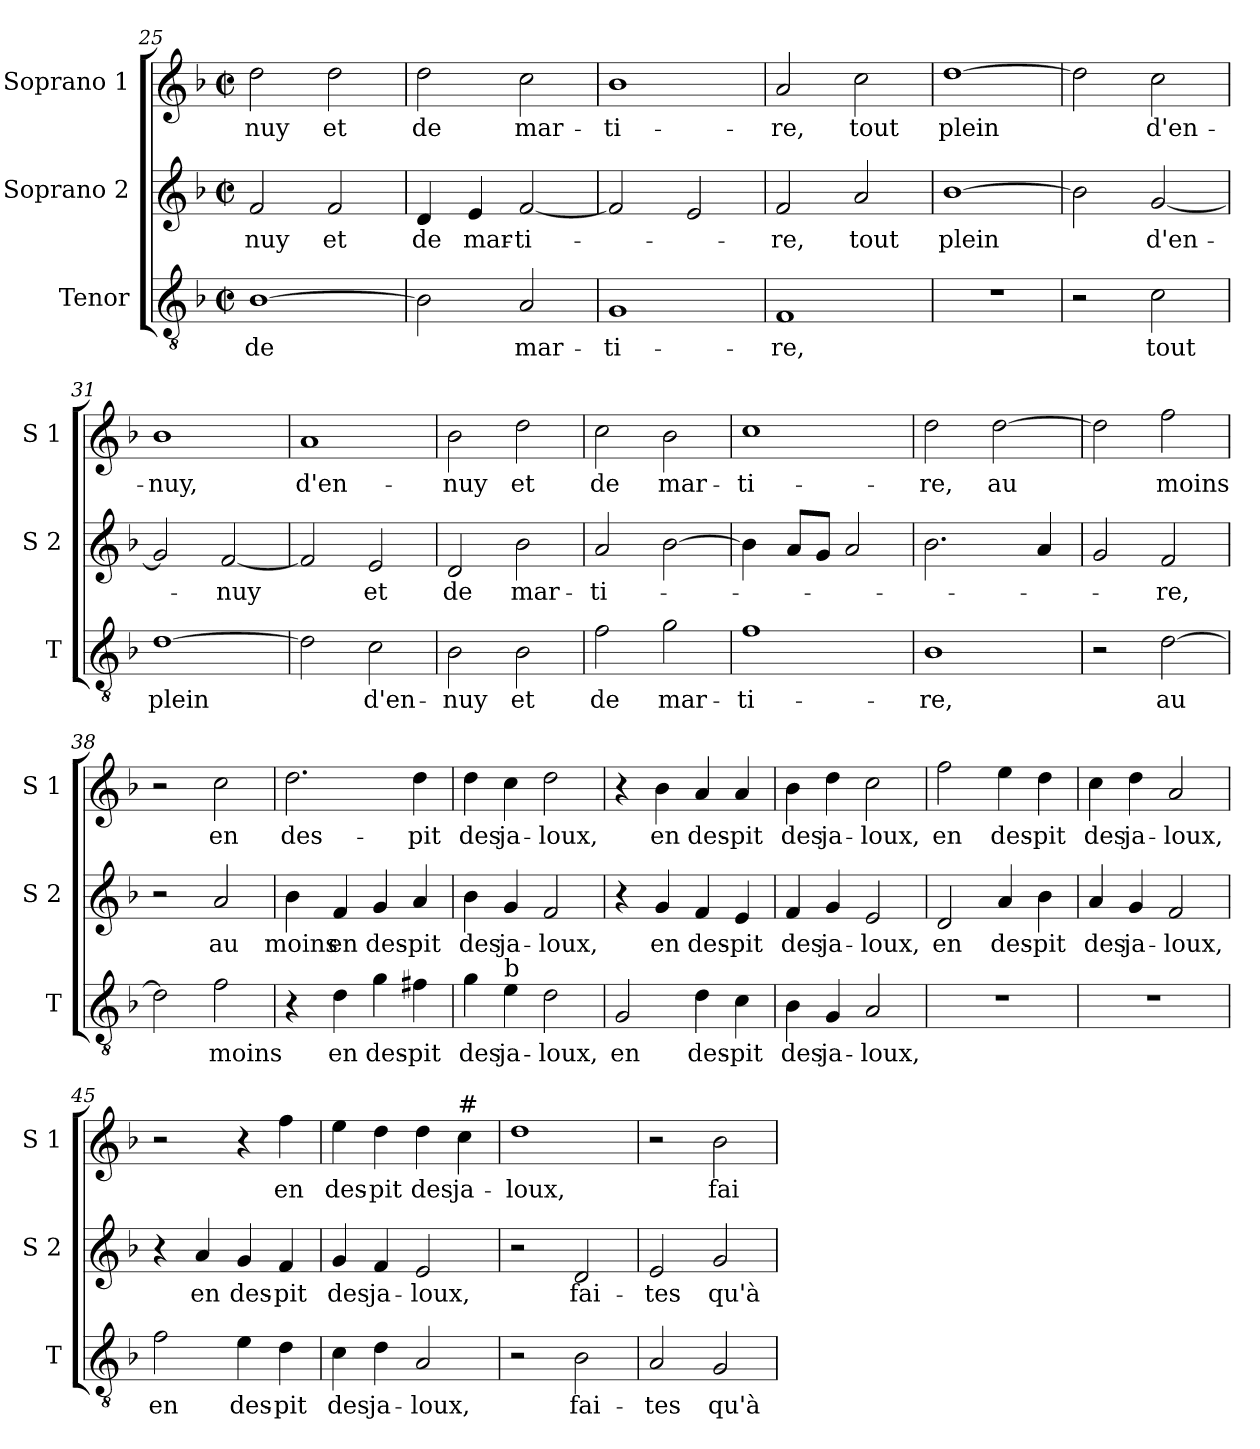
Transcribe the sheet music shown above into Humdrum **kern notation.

**kern	**text	**kern	**text	**kern	**text
*part3	*part3	*part2	*part2	*part1	*part1
*staff3	*staff3	*staff2	*staff2	*staff1	*staff1
*I"Tenor	*	*I"Soprano 2	*	*I"Soprano 1	*
*I'T	*	*I'S 2	*	*I'S 1	*
*clefGv2	*	*clefG2	*	*clefG2	*
*k[b-]	*	*k[b-]	*	*k[b-]	*
*F:	*	*F:	*	*F:	*
*M2/2	*	*M2/2	*	*M2/2	*
*met(c|)	*	*met(c|)	*	*met(c|)	*
=25	=25	=25	=25	=25	=25
!	!LO:LY:b	!	!LO:LY:b	!	!LO:LY:b
[1B-	de	2f/	-nuy	2dd\	-nuy
!	!	!	!LO:LY:b	!	!LO:LY:b
.	.	2f/	et	2dd\	et
=26	=26	=26	=26	=26	=26
!	!	!	!LO:LY:b	!	!LO:LY:b
2B-\]	.	4d/	de	2dd\	de
!	!	!	!LO:LY:b	!	!
.	.	4e/	mar-	.	.
!	!LO:LY:b	!	!LO:LY:b	!	!LO:LY:b
2A/	mar-	[2f/	-ti-	2cc\	mar-
=27	=27	=27	=27	=27	=27
!	!LO:LY:b	!	!	!	!LO:LY:b
1G	-ti-	2f/]	.	1b-	-ti-
.	.	2e/	.	.	.
!!LO:LB:g=z
=28	=28	=28	=28	=28	=28
!	!LO:LY:b	!	!LO:LY:b	!	!LO:LY:b
1F	-re,	2f/	-re,	2a/	-re,
!	!	!	!LO:LY:b	!	!LO:LY:b
.	.	2a/	tout	2cc\	tout
=29	=29	=29	=29	=29	=29
!	!	!	!LO:LY:b	!	!LO:LY:b
1r	.	[1b-	plein	[1dd	plein
=30	=30	=30	=30	=30	=30
2r	.	2b-\]	.	2dd\]	.
!	!LO:LY:b	!	!LO:LY:b	!	!LO:LY:b
2c\	tout	[2g/	d'en-	2cc\	d'en-
=31	=31	=31	=31	=31	=31
!	!LO:LY:b	!	!	!	!LO:LY:b
[1d	plein	2g/]	.	1b-	-nuy,
!	!	!	!LO:LY:b	!	!
.	.	[2f/	-nuy	.	.
=32	=32	=32	=32	=32	=32
!	!	!	!	!	!LO:LY:b
2d\]	.	2f/]	.	1a	d'en-
!	!LO:LY:b	!	!LO:LY:b	!	!
2c\	d'en-	2e/	et	.	.
=33	=33	=33	=33	=33	=33
!	!LO:LY:b	!	!LO:LY:b	!	!LO:LY:b
2B-\	-nuy	2d/	de	2b-\	-nuy
!	!LO:LY:b	!	!LO:LY:b	!	!LO:LY:b
2B-\	et	2b-\	mar-	2dd\	et
=34	=34	=34	=34	=34	=34
!	!LO:LY:b	!	!LO:LY:b	!	!LO:LY:b
2f\	de	2a/	-ti-	2cc\	de
!	!LO:LY:b	!	!	!	!LO:LY:b
2g\	mar-	[2b-\	.	2b-\	mar-
!!LO:LB:g=z
=35	=35	=35	=35	=35	=35
!	!LO:LY:b	!	!	!	!LO:LY:b
1f	-ti-	4b-\]	.	1cc	-ti-
.	.	8a/L	.	.	.
.	.	8g/J	.	.	.
.	.	2a/	.	.	.
=36	=36	=36	=36	=36	=36
!	!LO:LY:b	!	!	!	!LO:LY:b
1B-	-re,	2.b-\	.	2dd\	-re,
!	!	!	!	!	!LO:LY:b
.	.	.	.	[2dd\	au
.	.	4a/	.	.	.
=37	=37	=37	=37	=37	=37
2r	.	2g/	.	2dd\]	.
!	!LO:LY:b	!	!LO:LY:b	!	!LO:LY:b
[2d\	au	2f/	-re,	2ff\	moins
=38	=38	=38	=38	=38	=38
2d\]	.	2r	.	2r	.
!	!LO:LY:b	!	!LO:LY:b	!	!LO:LY:b
2f\	moins	2a/	au	2cc\	en
=39	=39	=39	=39	=39	=39
!	!	!	!LO:LY:b	!	!LO:LY:b
4r	.	4b-\	moins	2.dd\	des-
!	!LO:LY:b	!	!LO:LY:b	!	!
4d\	en	4f/	en	.	.
!	!LO:LY:b	!	!LO:LY:b	!	!
4g\	des-	4g/	des-	.	.
!	!LO:LY:b	!	!LO:LY:b	!	!LO:LY:b
4f#X\	-pit	4a/	-pit	4dd\	-pit
=40	=40	=40	=40	=40	=40
!	!LO:LY:b	!	!LO:LY:b	!	!LO:LY:b
4g\	des	4b-\	des	4dd\	des
!LO:TX:a:t=b	!	!	!	!	!
!	!LO:LY:b	!	!LO:LY:b	!	!LO:LY:b
4e\	ja-	4g/	ja-	4cc\	ja-
!	!LO:LY:b	!	!LO:LY:b	!	!LO:LY:b
2d\	-loux,	2f/	-loux,	2dd\	-loux,
!!LO:LB:g=z
=41	=41	=41	=41	=41	=41
!	!LO:LY:b	!	!	!	!
2G/	en	4r	.	4r	.
!	!	!	!LO:LY:b	!	!LO:LY:b
.	.	4g/	en	4b-\	en
!	!LO:LY:b	!	!LO:LY:b	!	!LO:LY:b
4d\	des-	4f/	des-	4a/	des-
!	!LO:LY:b	!	!LO:LY:b	!	!LO:LY:b
4c\	-pit	4e/	-pit	4a/	-pit
=42	=42	=42	=42	=42	=42
!	!LO:LY:b	!	!LO:LY:b	!	!LO:LY:b
4B-\	des	4f/	des	4b-\	des
!	!LO:LY:b	!	!LO:LY:b	!	!LO:LY:b
4G/	ja-	4g/	ja-	4dd\	ja-
!	!LO:LY:b	!	!LO:LY:b	!	!LO:LY:b
2A/	-loux,	2e/	-loux,	2cc\	-loux,
=43	=43	=43	=43	=43	=43
!	!	!	!LO:LY:b	!	!LO:LY:b
1r	.	2d/	en	2ff\	en
!	!	!	!LO:LY:b	!	!LO:LY:b
.	.	4a/	des-	4ee\	des-
!	!	!	!LO:LY:b	!	!LO:LY:b
.	.	4b-\	-pit	4dd\	-pit
=44	=44	=44	=44	=44	=44
!	!	!	!LO:LY:b	!	!LO:LY:b
1r	.	4a/	des	4cc\	des
!	!	!	!LO:LY:b	!	!LO:LY:b
.	.	4g/	ja-	4dd\	ja-
!	!	!	!LO:LY:b	!	!LO:LY:b
.	.	2f/	-loux,	2a/	-loux,
=45	=45	=45	=45	=45	=45
!	!LO:LY:b	!	!	!	!
2f\	en	4r	.	2r	.
!	!	!	!LO:LY:b	!	!
.	.	4a/	en	.	.
!	!LO:LY:b	!	!LO:LY:b	!	!
4e\	des-	4g/	des-	4r	.
!	!LO:LY:b	!	!LO:LY:b	!	!LO:LY:b
4d\	-pit	4f/	-pit	4ff\	en
=46	=46	=46	=46	=46	=46
!	!LO:LY:b	!	!LO:LY:b	!	!LO:LY:b
4c\	des	4g/	des	4ee\	des-
!	!LO:LY:b	!	!LO:LY:b	!	!LO:LY:b
4d\	ja-	4f/	ja-	4dd\	-pit
!	!LO:LY:b	!	!LO:LY:b	!	!LO:LY:b
2A/	-loux,	2e/	-loux,	4dd\	des
!	!	!	!	!LO:TX:a:t=#	!
!	!	!	!	!	!LO:LY:b
.	.	.	.	4cc\	ja-
!!LO:PB:g=z
=47	=47	=47	=47	=47	=47
!	!	!	!	!	!LO:LY:b
2r	.	2r	.	1dd	-loux,
!	!LO:LY:b	!	!LO:LY:b	!	!
2B-\	fai-	2d/	fai-	.	.
=48	=48	=48	=48	=48	=48
!	!LO:LY:b	!	!LO:LY:b	!	!
2A/	-tes	2e/	-tes	2r	.
!	!LO:LY:b	!	!LO:LY:b	!	!LO:LY:b
2G/	qu'à	2g/	qu'à	2b-\	fai-
=	=	=	=	=	=
*-	*-	*-	*-	*-	*-
